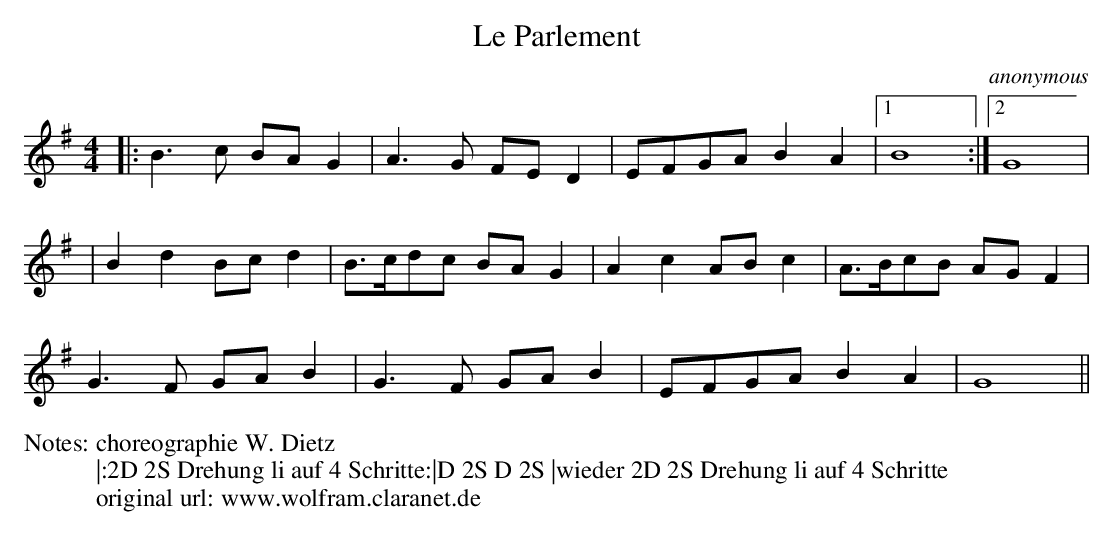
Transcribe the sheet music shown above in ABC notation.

X:1
T:Le Parlement
C:anonymous
M:4/4
L:1/8
K:G
|:B3c BAG2| A3G FED2| EFGA B2A2|1 B8:|2 G8|
|B2d2 Bcd2| B>cdc BAG2| A2c2 ABc2| A>BcB AGF2|
G3F GAB2| G3F GAB2| EFGA B2A2| G8||
